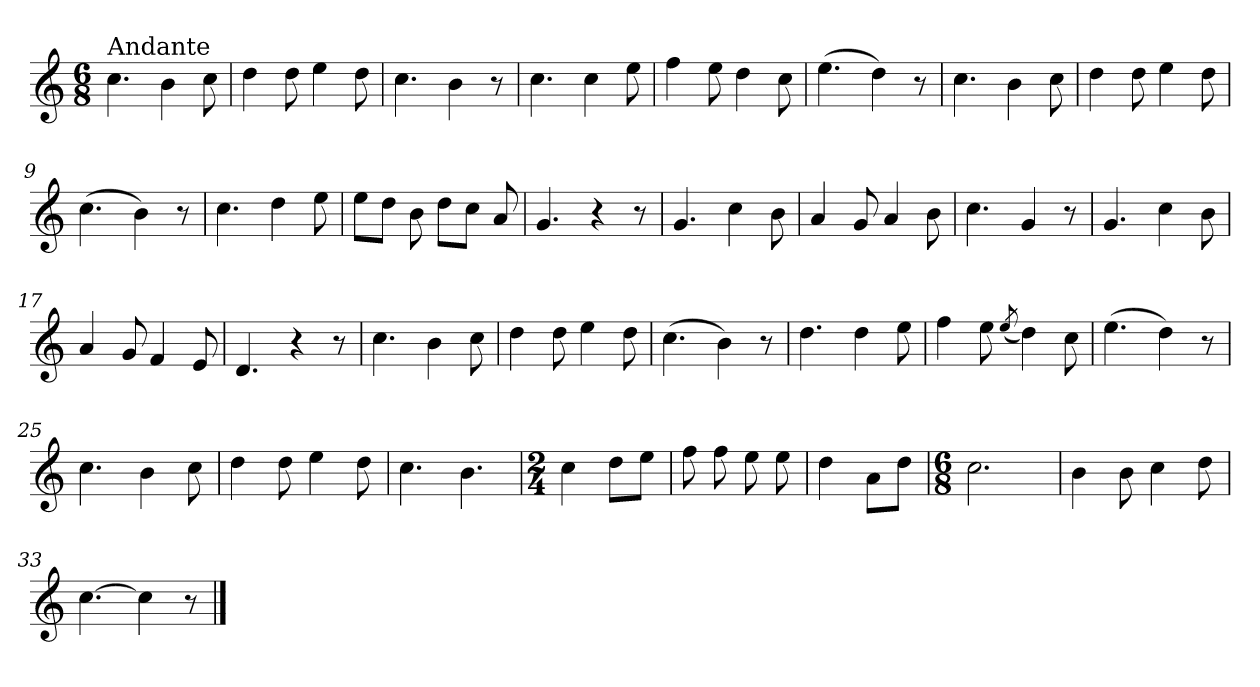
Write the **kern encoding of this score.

**kern
*part1
*staff1
*clefG2
*k[]
*C:
*M6/8
=1
!LO:TX:a:t=Andante
4.cc\
4b\
8cc\
=2
4dd\
8dd\
4ee\
8dd\
=3
4.cc\
4b\
8r
=4
4.cc\
4cc\
8ee\
=5
4ff\
8ee\
4dd\
8cc\
=6
(>4.ee\
4dd\)
8r
=7
4.cc\
4b\
8cc\
!!LO:LB:g=z
=8
4dd\
8dd\
4ee\
8dd\
=9
(>4.cc\
4b\)
8r
=10
4.cc\
4dd\
8ee\
=11
8ee\L
8dd\J
8b\
8dd\L
8cc\J
8a/
=12
4.g/
4r
8r
=13
4.g/
4cc\
8b\
=14
4a/
8g/
4a/
8b\
=15
4.cc\
4g/
8r
!!LO:LB:g=z
=16
4.g/
4cc\
8b\
=17
4a/
8g/
4f/
8e/
=18
4.d/
4r
8r
=19
4.cc\
4b\
8cc\
=20
4dd\
8dd\
4ee\
8dd\
=21
(>4.cc\
4b\)
8r
=22
4.dd\
4dd\
8ee\
=23
4ff\
8ee\
(<8qee/
4dd\)
8cc\
!!LO:LB:g=z
=24
(>4.ee\
4dd\)
8r
=25
4.cc\
4b\
8cc\
=26
4dd\
8dd\
4ee\
8dd\
=27
4.cc\
4.b\
=28
*M2/4
4cc\
8dd\L
8ee\J
=29
8ff\
8ff\
8ee\
8ee\
=30
4dd\
8a\L
8dd\J
=31
*M6/8
2.cc\
!!LO:LB:g=z
=32
4b\
8b\
4cc\
8dd\
=33
[4.cc\
4cc\]
8r
==
*-
